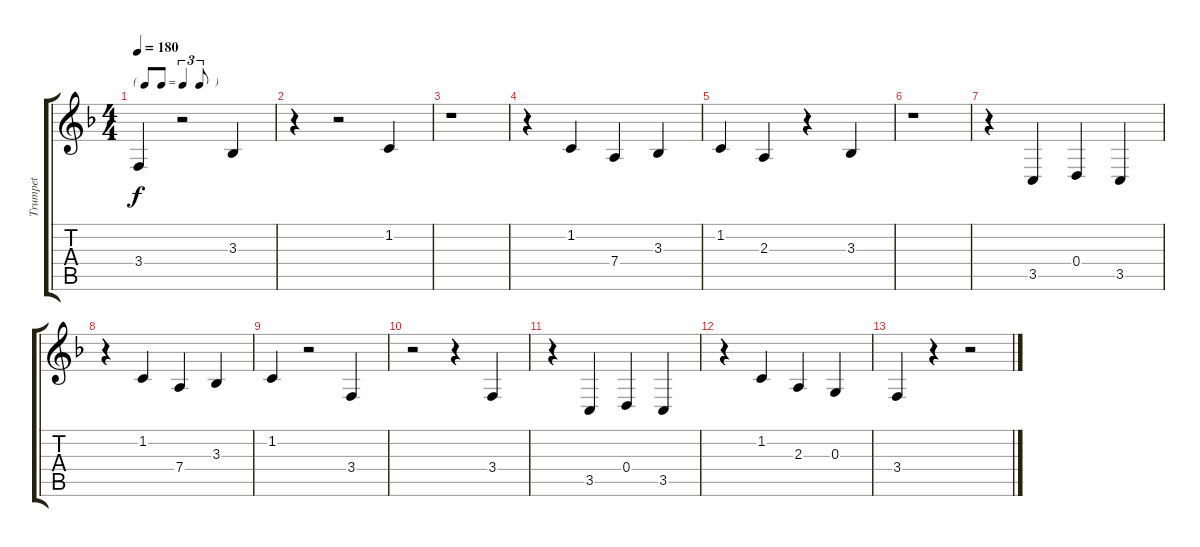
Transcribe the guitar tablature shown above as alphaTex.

\track ("Trumpet" "Trumpet") {instrument trumpet}
\staff {score tabs}
\tuning (E4 B3 G3 D3 A2 E2) {hide}
\ts (4 4)
\tf triplet8th
\tempo 180
\clef g2
\ks f
3.4.4{dy f} r.2 3.3.4 |
r.4 r.2 1.2.4 |
r.1 |
r.4 1.2.4 7.4.4 3.3.4 |
1.2.4 2.3.4 r.4 3.3.4 |
r.1 |
r.4 3.5.4 0.4.4 3.5.4 |
r.4 1.2.4 7.4.4 3.3.4 |
1.2.4 r.2 3.4.4 |
r.2 r.4 3.4.4 |
r.4 3.5.4 0.4.4 3.5.4 |
r.4 1.2.4 2.3.4 0.3.4 |
3.4.4 r.4 r.2
